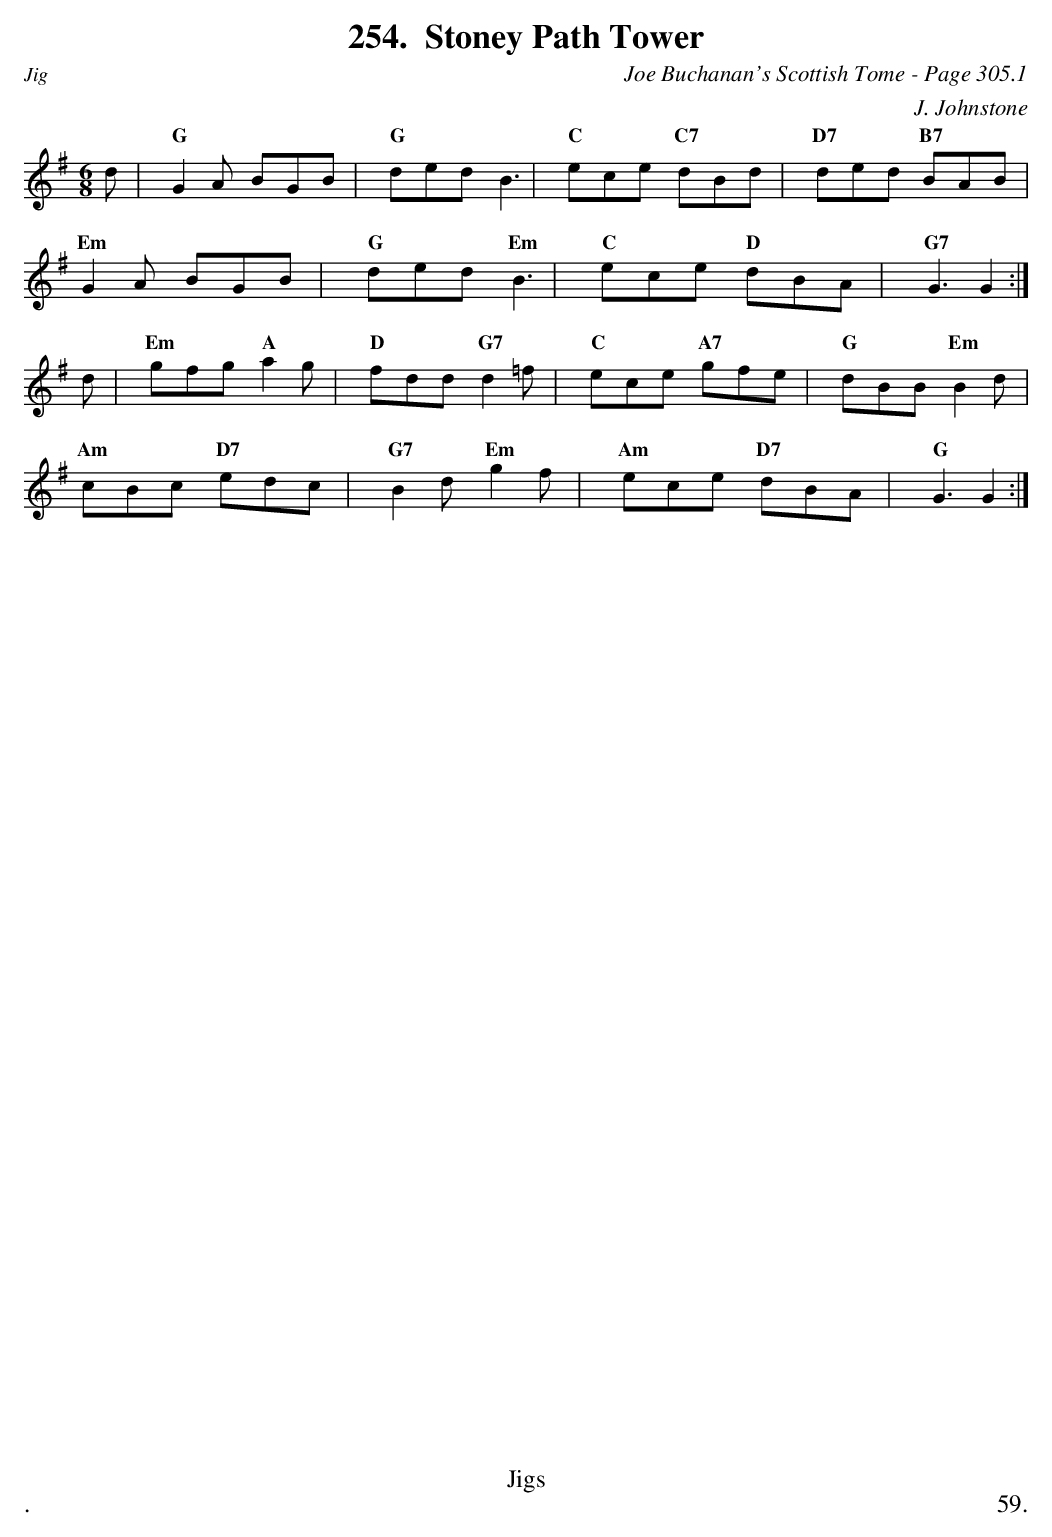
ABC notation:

X:1
T:Stoney Path Tower
C:Joe Buchanan's Scottish Tome - Page 305.1
C:J. Johnstone
L:1/8
M:6/8
K:G
d |"G" G2 A  BGB|"G" ded B3 |"C"ece "C7"dBd |"D7" ded "B7"BAB |
"Em"G2 A BGB | "G"ded "Em"B3 |"C"ece "D"dBA |"G7"G3 G2 :|
d | "Em"gfg "A"a2 g | "D"fdd "G7"d2 =f | "C"ece "A7"gfe | "G"dBB "Em"B2 d |
"Am"cBc "D7"edc |"G7" B2 d "Em"g2 f | "Am"ece "D7"dBA |"G" G3 G2 :|
